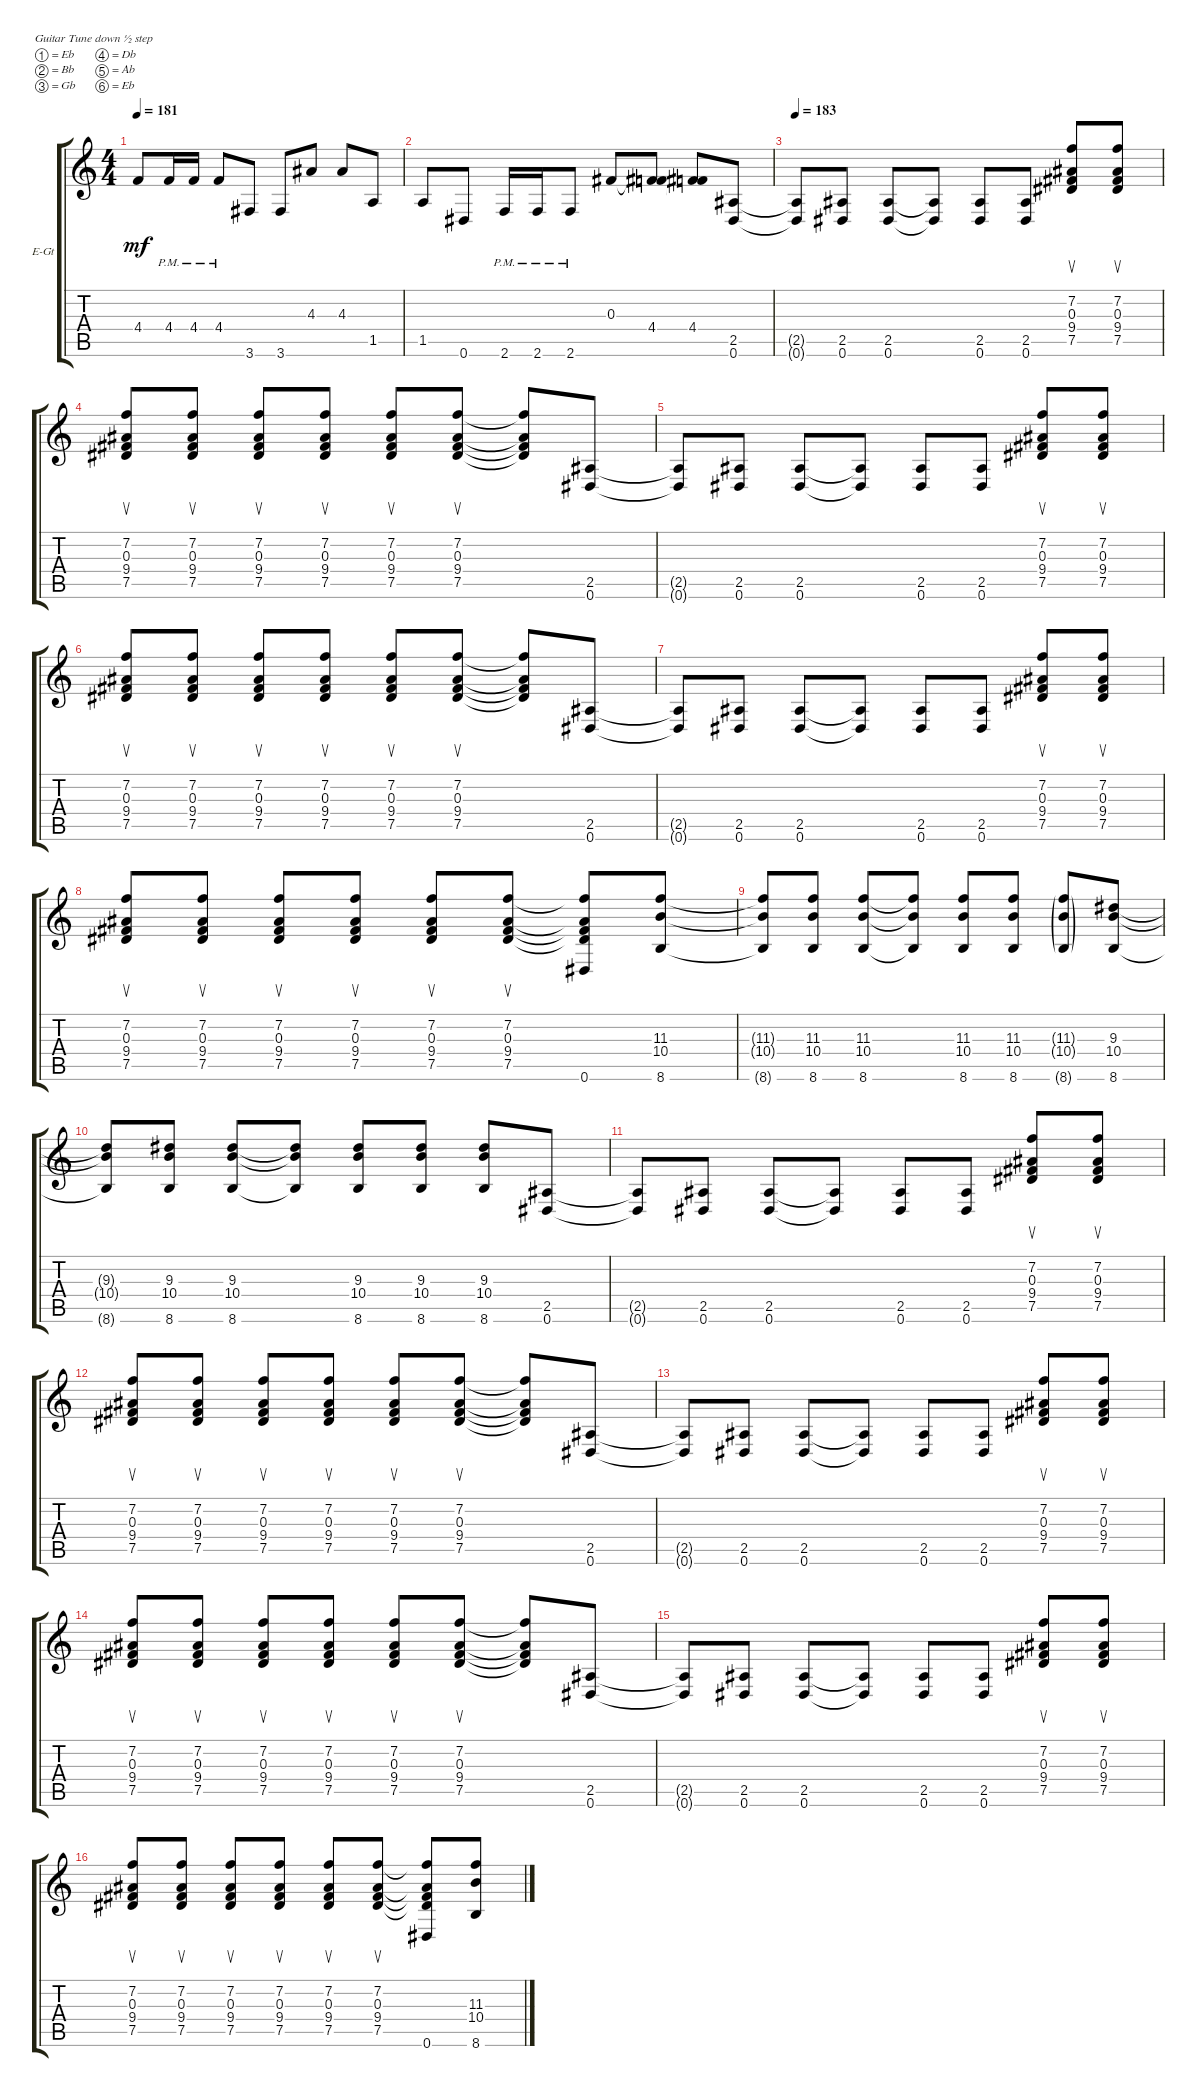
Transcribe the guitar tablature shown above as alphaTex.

\bracketExtendMode groupsimilarinstruments
\firstSystemTrackNameOrientation horizontal
\otherSystemsTrackNameOrientation horizontal
\track ("right" "E-Gt") {instrument distortionguitar}
\staff {score tabs}
\tuning (Eb4 Bb3 Gb3 Db3 Ab2 Eb2)
\ts (4 4)
\tempo 181
\clef g2
\ks c
4.4.8{dy mf} 4.4{pm}.16 4.4{pm}.16 4.4{pm}.8 3.6.8 3.6.8 4.3.8 4.3.8 1.5.8 |
1.5.8 0.6.8 2.6{pm}.16 2.6{pm}.16 2.6{pm}.8 0.3.8 (4.4 0.3{t}).8 (4.4 0.3{t}).8 (0.6 2.5).8 |
\tempo 183
(2.5{t} 0.6{t}).8 (0.6 2.5).8 (0.6 2.5).8 (2.5{t} 0.6{t}).8 (0.6 2.5).8 (2.5 0.6).8 (7.5 9.4 0.3 7.2).8{su} (7.5 9.4 0.3 7.2).8{su} |
(7.5 9.4 0.3 7.2).8{su} (7.5 9.4 0.3 7.2).8{su} (7.5 9.4 0.3 7.2).8{su} (7.5 9.4 0.3 7.2).8{su} (7.5 9.4 0.3 7.2).8{su} (7.5 9.4 0.3 7.2).8{su} (7.5{t} 9.4{t} 0.3{t} 7.2{t}).8 (0.6 2.5).8 |
(2.5{t} 0.6{t}).8 (0.6 2.5).8 (0.6 2.5).8 (2.5{t} 0.6{t}).8 (0.6 2.5).8 (2.5 0.6).8 (7.5 9.4 0.3 7.2).8{su} (7.5 9.4 0.3 7.2).8{su} |
(7.5 9.4 0.3 7.2).8{su} (7.5 9.4 0.3 7.2).8{su} (7.5 9.4 0.3 7.2).8{su} (7.5 9.4 0.3 7.2).8{su} (7.5 9.4 0.3 7.2).8{su} (7.5 9.4 0.3 7.2).8{su} (7.5{t} 9.4{t} 0.3{t} 7.2{t}).8 (0.6 2.5).8 |
(2.5{t} 0.6{t}).8 (0.6 2.5).8 (0.6 2.5).8 (2.5{t} 0.6{t}).8 (0.6 2.5).8 (2.5 0.6).8 (7.5 9.4 0.3 7.2).8{su} (7.5 9.4 0.3 7.2).8{su} |
(7.5 9.4 0.3 7.2).8{su} (7.5 9.4 0.3 7.2).8{su} (7.5 9.4 0.3 7.2).8{su} (7.5 9.4 0.3 7.2).8{su} (7.5 9.4 0.3 7.2).8{su} (7.5 9.4 0.3 7.2).8{su} (7.5{t} 9.4{t} 0.3{t} 7.2{t} 0.6).8 (8.6 10.4 11.3).8 |
(8.6{t} 10.4{t} 11.3{t}).8 (8.6 10.4 11.3).8 (8.6 10.4 11.3).8 (8.6{t} 10.4{t} 11.3{t}).8 (8.6 10.4 11.3).8 (8.6 10.4 11.3).8 (8.6{g} 10.4{g} 11.3{g}).8 (8.6 10.4 9.3).8 |
(8.6{t} 10.4{t} 9.3{t}).8 (8.6 10.4 9.3).8 (8.6 10.4 9.3).8 (8.6{t} 10.4{t} 9.3{t}).8 (8.6 10.4 9.3).8 (8.6 10.4 9.3).8 (8.6 10.4 9.3).8 (0.6 2.5).8 |
(2.5{t} 0.6{t}).8 (0.6 2.5).8 (0.6 2.5).8 (2.5{t} 0.6{t}).8 (0.6 2.5).8 (2.5 0.6).8 (7.5 9.4 0.3 7.2).8{su} (7.5 9.4 0.3 7.2).8{su} |
(7.5 9.4 0.3 7.2).8{su} (7.5 9.4 0.3 7.2).8{su} (7.5 9.4 0.3 7.2).8{su} (7.5 9.4 0.3 7.2).8{su} (7.5 9.4 0.3 7.2).8{su} (7.5 9.4 0.3 7.2).8{su} (7.5{t} 9.4{t} 0.3{t} 7.2{t}).8 (0.6 2.5).8 |
(2.5{t} 0.6{t}).8 (0.6 2.5).8 (0.6 2.5).8 (2.5{t} 0.6{t}).8 (0.6 2.5).8 (2.5 0.6).8 (7.5 9.4 0.3 7.2).8{su} (7.5 9.4 0.3 7.2).8{su} |
(7.5 9.4 0.3 7.2).8{su} (7.5 9.4 0.3 7.2).8{su} (7.5 9.4 0.3 7.2).8{su} (7.5 9.4 0.3 7.2).8{su} (7.5 9.4 0.3 7.2).8{su} (7.5 9.4 0.3 7.2).8{su} (7.5{t} 9.4{t} 0.3{t} 7.2{t}).8 (0.6 2.5).8 |
(2.5{t} 0.6{t}).8 (0.6 2.5).8 (0.6 2.5).8 (2.5{t} 0.6{t}).8 (0.6 2.5).8 (2.5 0.6).8 (7.5 9.4 0.3 7.2).8{su} (7.5 9.4 0.3 7.2).8{su} |
(7.5 9.4 0.3 7.2).8{su} (7.5 9.4 0.3 7.2).8{su} (7.5 9.4 0.3 7.2).8{su} (7.5 9.4 0.3 7.2).8{su} (7.5 9.4 0.3 7.2).8{su} (7.5 9.4 0.3 7.2).8{su} (7.5{t} 9.4{t} 0.3{t} 7.2{t} 0.6).8 (8.6 10.4 11.3).8
